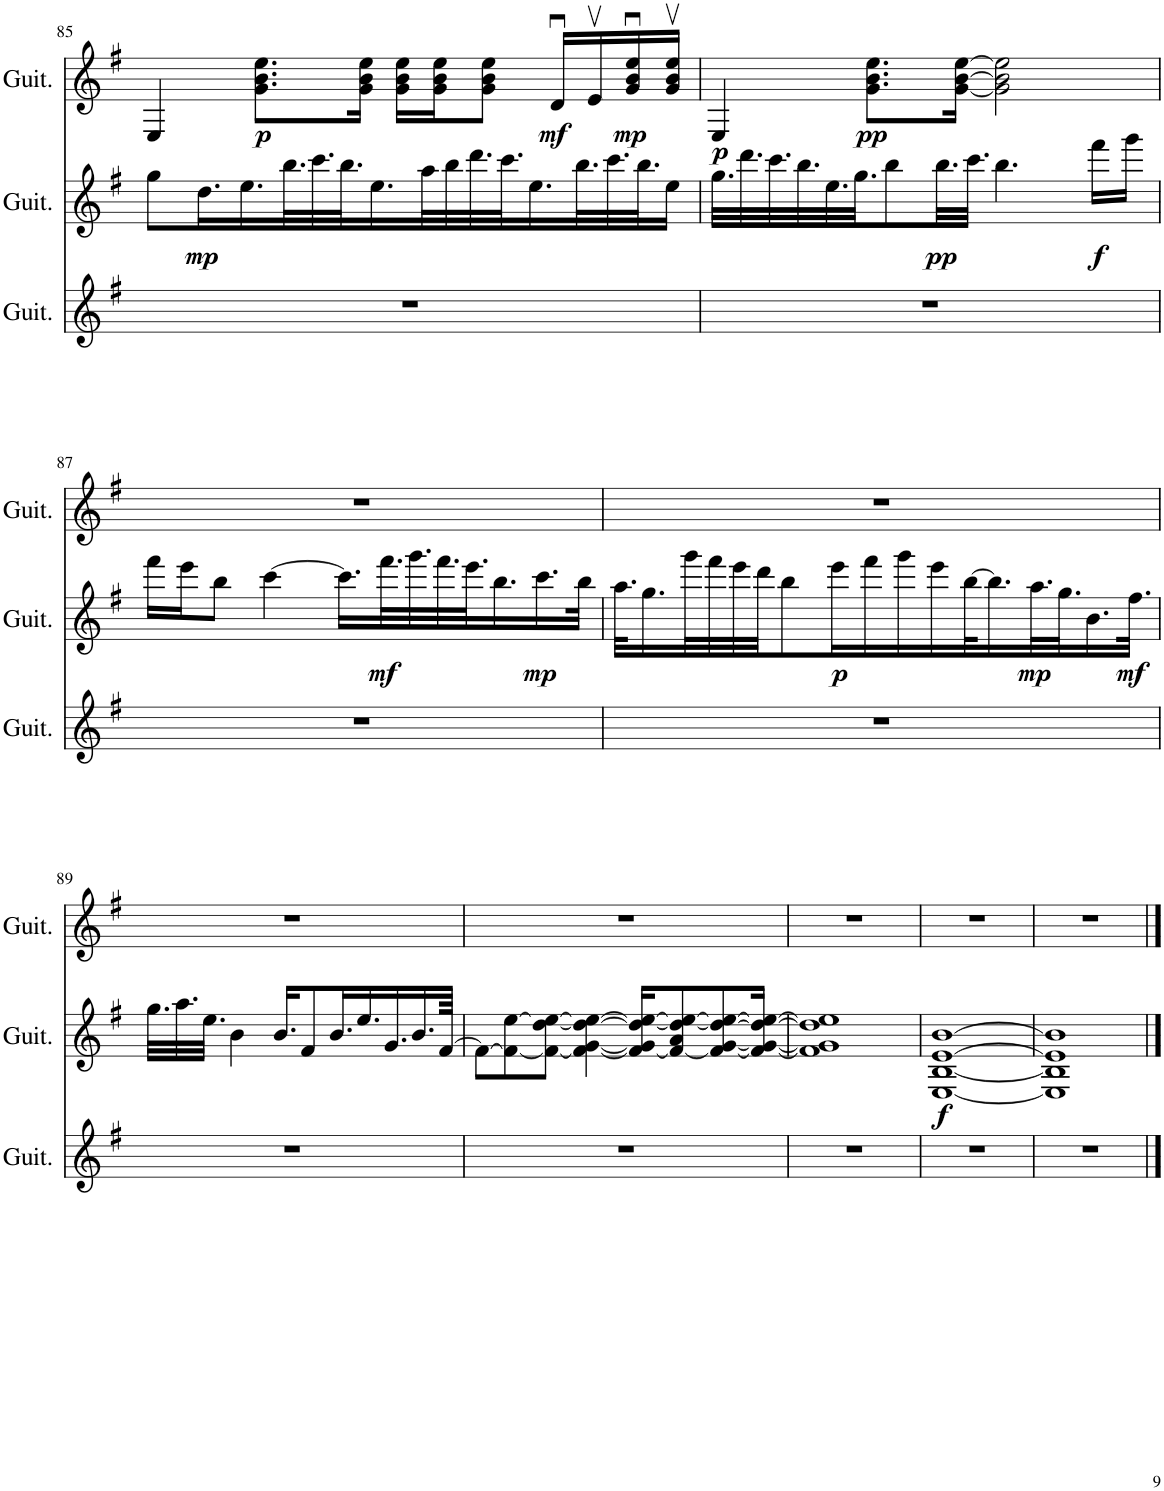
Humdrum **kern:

**kern	**kern	**dynam	**kern	**dynam
*part3	*part2	*part2	*part1	*part1
*staff3	*staff2	*staff2	*staff1	*staff1
*I"吉他	*I"吉他	*	*I"吉他	*
!!LO:PB:g=z
*clefG2	*clefG2	*	*clefG2	*
*Trd7c12	*Trd7c12	*	*Trd7c12	*
*k[f#]	*k[f#]	*	*k[f#]	*
*M4/4	*M4/4	*	*M4/4	*
=85	=85	=85	=85	=85
1r	8gg\L	.	4E/	.
!	!	!LO:DY:b	!	!
.	16.dd\L	mp	.	.
.	16.ee\	.	.	.
!	!	!	!	!LO:DY:b
.	.	.	8.g\ 8.b\ 8.ee\L	p
.	32.bb\L	.	.	.
.	32.ccc\	.	.	.
.	32.bb\J	.	.	.
.	.	.	16g\ 16b\ 16ee\Jk	.
.	16.ee\	.	.	.
.	.	.	16g\ 16b\ 16ee\LL	.
.	32aa\L	.	.	.
.	.	.	16g\ 16b\ 16ee\J	.
.	32bb\	.	.	.
.	32.ddd\	.	.	.
.	.	.	8g\ 8b\ 8ee\J	.
.	32.ccc\J	.	.	.
.	16.ee\	.	.	.
!	!	!	!	!LO:DY:b
.	.	.	16du/LL	mf
.	32.bb\L	.	.	.
.	.	.	16ev/	.
.	32.ccc\	.	.	.
!	!	!	!	!LO:DY:b
.	.	.	16g/u 16b/u 16ee/u	mp
.	32.bb\J	.	.	.
.	16ee\JJ	.	16g/v 16b/v 16ee/vJJ	.
=86	=86	=86	=86	=86
!	!	!	!	!LO:DY:b
1r	32.gg\LLL	.	4E/	p
.	32.ddd\	.	.	.
.	32.ccc\	.	.	.
.	32.bb\	.	.	.
.	32.ee\	.	.	.
.	32.gg\JJ	.	.	.
!	!	!	!	!LO:DY:b
.	.	.	8.g\ 8.b\ 8.ee\L	pp
.	8bb\	.	.	.
!	!	!LO:DY:b	!	!
.	32.bb\LL	pp	.	.
.	.	.	[16g\ [16b\ [16ee\Jk	.
.	32.ccc\JJJ	.	.	.
.	4.bb\	.	2g\] 2b\] 2ee\]	.
!	!	!LO:DY:b	!	!
.	16fff#\LL	f	.	.
.	16ggg\JJ	.	.	.
!!LO:LB:g=z
=87	=87	=87	=87	=87
1r	16fff#\LL	.	1r	.
.	16eee\J	.	.	.
.	8bb\J	.	.	.
.	[4ccc\	.	.	.
.	16.ccc\LL]	.	.	.
!	!	!LO:DY:b	!	!
.	32.fff#\L	mf	.	.
.	32.ggg\	.	.	.
.	32.fff#\	.	.	.
.	32.eee\J	.	.	.
.	16.bb\	.	.	.
!	!	!LO:DY:b	!	!
.	16.ccc\	mp	.	.
.	32bb\JJk	.	.	.
=88	=88	=88	=88	=88
1r	32.aa\KLL	.	1r	.
.	16.gg\	.	.	.
.	32ggg\L	.	.	.
.	32fff#\	.	.	.
.	32eee\	.	.	.
.	32ddd\JJ	.	.	.
.	8bb\	.	.	.
!	!	!LO:DY:b	!	!
.	16eee\L	p	.	.
.	16fff#\	.	.	.
.	16ggg\	.	.	.
.	16eee\	.	.	.
.	[32bb\K	.	.	.
.	16.bb\]	.	.	.
!	!	!LO:DY:b	!	!
.	32.aa\L	mp	.	.
.	32.gg\J	.	.	.
.	16.b\	.	.	.
!	!	!LO:DY:b	!	!
.	32.ff#\JJk	mf	.	.
!!LO:LB:g=z
=89	=89	=89	=89	=89
1r	32.gg\LLL	.	1r	.
.	32.aa\	.	.	.
.	32.ee\JJJ	.	.	.
.	4b\	.	.	.
.	16.b/KL	.	.	.
.	8f#/	.	.	.
.	16.b/L	.	.	.
.	16.ee/	.	.	.
.	16.g/	.	.	.
.	16.b/	.	.	.
.	[64f#/JJkk	.	.	.
=90	=90	=90	=90	=90
1r	8f#\L_	.	1r	.
.	8f#\_ [8ee\	.	.	.
.	8f#\_ [8dd\ 8ee\_J	.	.	.
.	4f#\_ [4g\ 4dd\_ 4ee\_	.	.	.
.	16f#/_ 16g/] 16dd/_ 16ee/_KL	.	.	.
.	8f#/_ 8a/ 8dd/_ 8ee/_	.	.	.
.	8f#/_ [8g/ 8dd/_ 8ee/_	.	.	.
.	16f#/_ 16g/_ 16dd/_ 16ee/_Jk	.	.	.
=91	=91	=91	=91	=91
1r	1f#] 1g] 1dd] 1ee]	.	1r	.
=92	=92	=92	=92	=92
!	!	!LO:DY:b	!	!
1r	[1E [1B [1e [1b	f	1r	.
=93	=93	=93	=93	=93
1r	1E] 1B] 1e] 1b]	.	1r	.
==	==	==	==	==
*-	*-	*-	*-	*-
